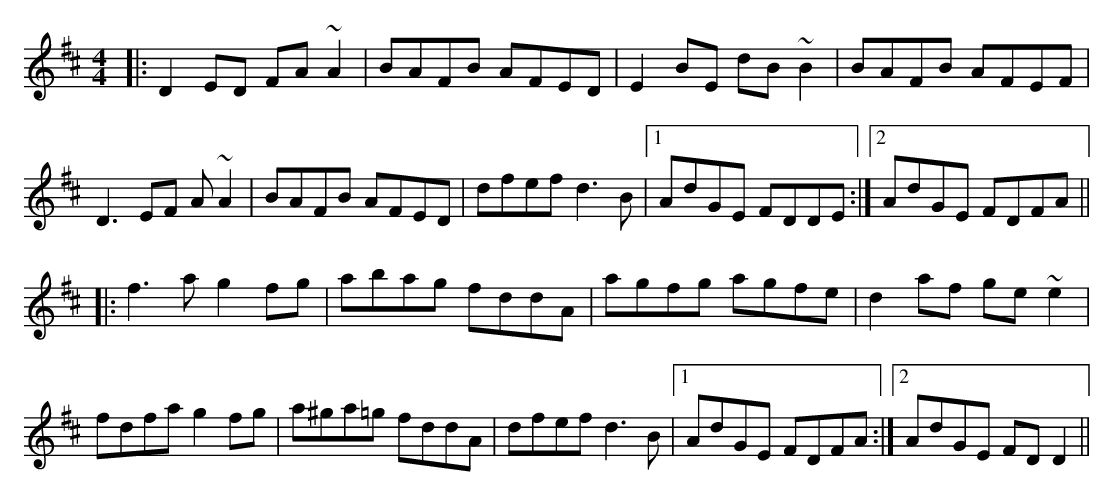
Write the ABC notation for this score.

X:1
M:4/4
K:D
|:D2 ED FA ~A2|BAFB AFED|E2 BE dB ~B2|BAFB AFEF|
D3 EF A ~A2|BAFB AFED|dfef d3B|1 AdGE FDDE:|2 AdGE FDFA||
|:f3 a g2 fg|abag fddA|agfg agfe|d2 af ge ~e2|
fdfa g2 fg|a^ga=g fddA|dfef d3 B|1 AdGE FDFA:|2 AdGE FD D2||
